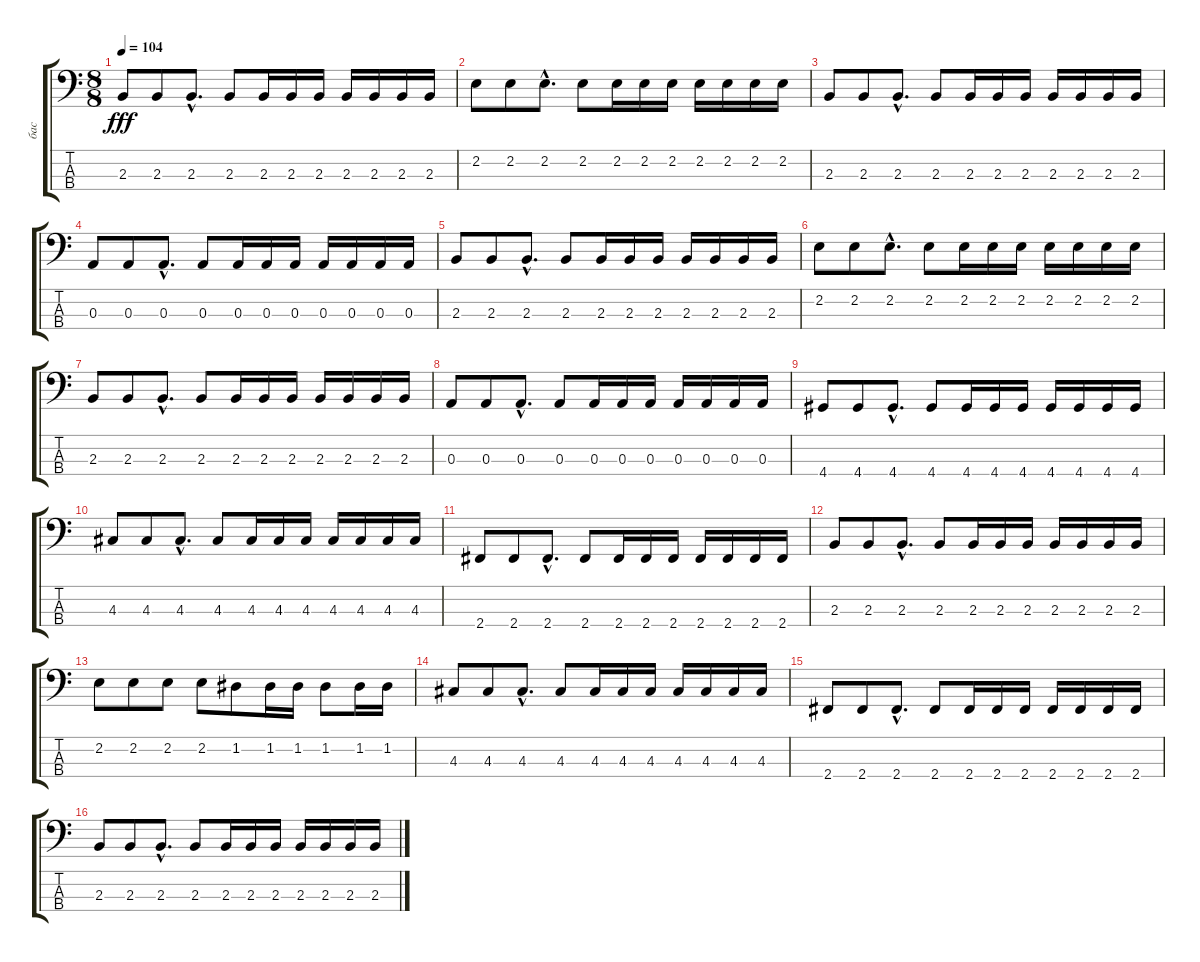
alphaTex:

\track ("бас" "бас") {instrument slapbass1}
\staff {score tabs}
\tuning (G2 D2 A1 E1) {hide}
\ts (8 8)
\tempo 104
\clef f4
\ks c
2.3.8{dy fff} 2.3.8 2.3{hac}.8{d} 2.3.8 2.3.16 2.3.16 2.3.16 2.3.16 2.3.16 2.3.16 2.3.16 |
2.2.8 2.2.8 2.2{hac}.8{d} 2.2.8 2.2.16 2.2.16 2.2.16 2.2.16 2.2.16 2.2.16 2.2.16 |
2.3.8 2.3.8 2.3{hac}.8{d} 2.3.8 2.3.16 2.3.16 2.3.16 2.3.16 2.3.16 2.3.16 2.3.16 |
0.3.8 0.3.8 0.3{hac}.8{d} 0.3.8 0.3.16 0.3.16 0.3.16 0.3.16 0.3.16 0.3.16 0.3.16 |
2.3.8 2.3.8 2.3{hac}.8{d} 2.3.8 2.3.16 2.3.16 2.3.16 2.3.16 2.3.16 2.3.16 2.3.16 |
2.2.8 2.2.8 2.2{hac}.8{d} 2.2.8 2.2.16 2.2.16 2.2.16 2.2.16 2.2.16 2.2.16 2.2.16 |
2.3.8 2.3.8 2.3{hac}.8{d} 2.3.8 2.3.16 2.3.16 2.3.16 2.3.16 2.3.16 2.3.16 2.3.16 |
0.3.8 0.3.8 0.3{hac}.8{d} 0.3.8 0.3.16 0.3.16 0.3.16 0.3.16 0.3.16 0.3.16 0.3.16 |
4.4.8 4.4.8 4.4{hac}.8{d} 4.4.8 4.4.16 4.4.16 4.4.16 4.4.16 4.4.16 4.4.16 4.4.16 |
4.3.8 4.3.8 4.3{hac}.8{d} 4.3.8 4.3.16 4.3.16 4.3.16 4.3.16 4.3.16 4.3.16 4.3.16 |
2.4.8 2.4.8 2.4{hac}.8{d} 2.4.8 2.4.16 2.4.16 2.4.16 2.4.16 2.4.16 2.4.16 2.4.16 |
2.3.8 2.3.8 2.3{hac}.8{d} 2.3.8 2.3.16 2.3.16 2.3.16 2.3.16 2.3.16 2.3.16 2.3.16 |
2.2.8 2.2.8 2.2.8 2.2.8 1.2.8 1.2.16 1.2.16 1.2.8 1.2.16 1.2.16 |
4.3.8 4.3.8 4.3{hac}.8{d} 4.3.8 4.3.16 4.3.16 4.3.16 4.3.16 4.3.16 4.3.16 4.3.16 |
2.4.8 2.4.8 2.4{hac}.8{d} 2.4.8 2.4.16 2.4.16 2.4.16 2.4.16 2.4.16 2.4.16 2.4.16 |
2.3.8 2.3.8 2.3{hac}.8{d} 2.3.8 2.3.16 2.3.16 2.3.16 2.3.16 2.3.16 2.3.16 2.3.16
